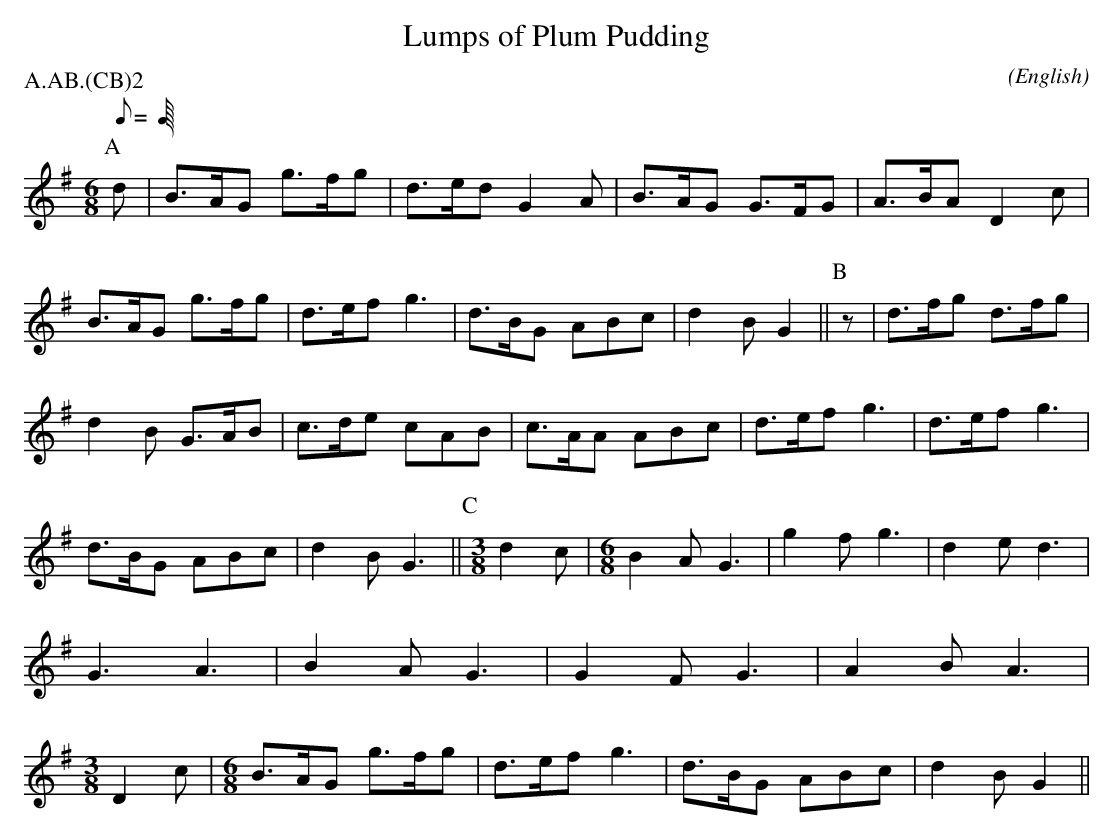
X:1
T:Lumps of Plum Pudding
M:6/8
C:
O:English
P:A.AB.(CB)2
L:1/8
K:G
Q:C3=108
P:A
d|B>AG g>fg|d>ed G2 A|B>AG G>FG|A>BA D2  \
c|B>AG g>fg|d>ef g3|d>BG ABc|d2 B G2||\
P:B
z|d>fg d>fg|d2 B G>AB|c>de cAB|c>AA ABc|\
d>ef g3|d>ef g3|d>BG ABc|d2 B G3||\
P:C
M:3/8
L:1/8
d2 c|\
M:6/8
B2 A G3|g2 f g3|d2 e d3|G3 A3|B2 A G3|G2 F G3|A2 B A3|\
M:3/8
L:1/8
D2 c|\
M:6/8
B>AG g>fg|\
d>ef g3|d>BG ABc|d2 B G2||
